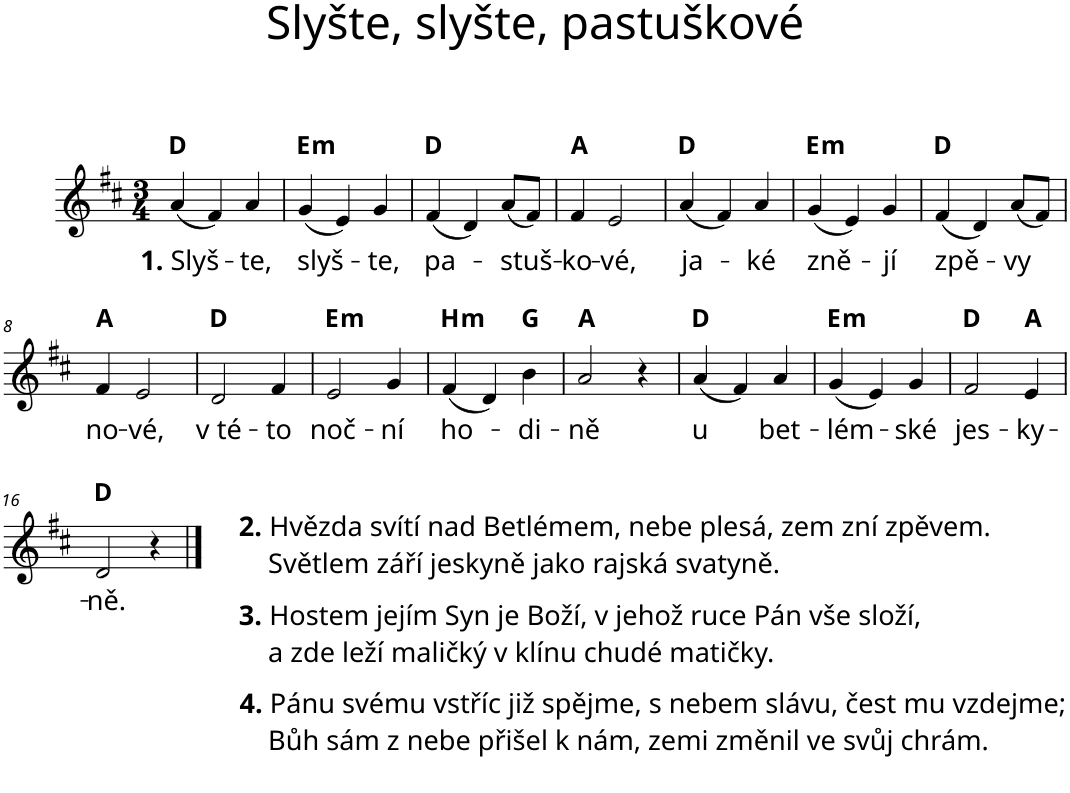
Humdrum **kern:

**kern	**text	**harte
*part1	*part1	*part1
*staff1	*staff1	*
*I"Piano	*	*
*I'Pno.	*	*
*clefG2	*	*
*k[f#c#]	*	*
*M3/4	*	*
=1	=1	=1
!	!LO:LY:b	!
(4a/	1. Slyš	D:maj
4f#/)	.	.
!	!LO:LY:b	!
4a/	-te,	.
=2	=2	=2
!	!LO:LY:b	!LO:H:kt=m
(4g/	slyš-	E:min
4e/)	.	.
!	!LO:LY:b	!
4g/	-te,	.
=3	=3	=3
!	!LO:LY:b	!
(4f#/	pa-	D:maj
4d/)	.	.
!	!LO:LY:b	!
(8a/L	stuš-	.
8f#/J)	.	.
=4	=4	=4
!	!LO:LY:b	!
4f#/	-ko-	A:maj
!	!LO:LY:b	!
2e/	-vé,	.
=5	=5	=5
!	!LO:LY:b	!
(4a/	ja-	D:maj
4f#/)	.	.
!	!LO:LY:b	!
4a/	-ké	.
=6	=6	=6
!	!LO:LY:b	!LO:H:kt=m
(4g/	zně-	E:min
4e/)	.	.
!	!LO:LY:b	!
4g/	-jí	.
=7	=7	=7
!	!LO:LY:b	!
(4f#/	zpě-	D:maj
4d/)	.	.
!	!LO:LY:b	!
(8a/L	-vy	.
8f#/J)	.	.
!!LO:LB:g=z
=8	=8	=8
!	!LO:LY:b	!
4f#/	no-	A:maj
!	!LO:LY:b	!
2e/	-vé,	.
=9	=9	=9
!	!LO:LY:b	!
2d/	v té-	D:maj
!	!LO:LY:b	!
4f#/	-to	.
=10	=10	=10
!	!LO:LY:b	!LO:H:kt=m
2e/	noč-	E:min
!	!LO:LY:b	!
4g/	-ní	.
=11	=11	=11
!	!LO:LY:b	!LO:H:kt=m
(4f#/	ho-	B:min
4d/)	.	.
!	!LO:LY:b	!
4b\	-di-	G:maj
=12	=12	=12
!	!LO:LY:b	!
2a/	-ně	A:maj
4r	.	.
=13	=13	=13
!	!LO:LY:b	!
(4a/	u	D:maj
4f#/)	.	.
!	!LO:LY:b	!
4a/	bet-	.
=14	=14	=14
!	!LO:LY:b	!LO:H:kt=m
(4g/	-lém-	E:min
4e/)	.	.
!	!LO:LY:b	!
4g/	-ské	.
=15	=15	=15
!	!LO:LY:b	!
2f#/	jes-	D:maj
!	!LO:LY:b	!
4e/	-ky-	A:maj
!!LO:LB:g=z
=16	=16	=16
!	!LO:LY:b	!
2d/	-ně.	D:maj
4r	.	.
==	==	==
*-	*-	*-
